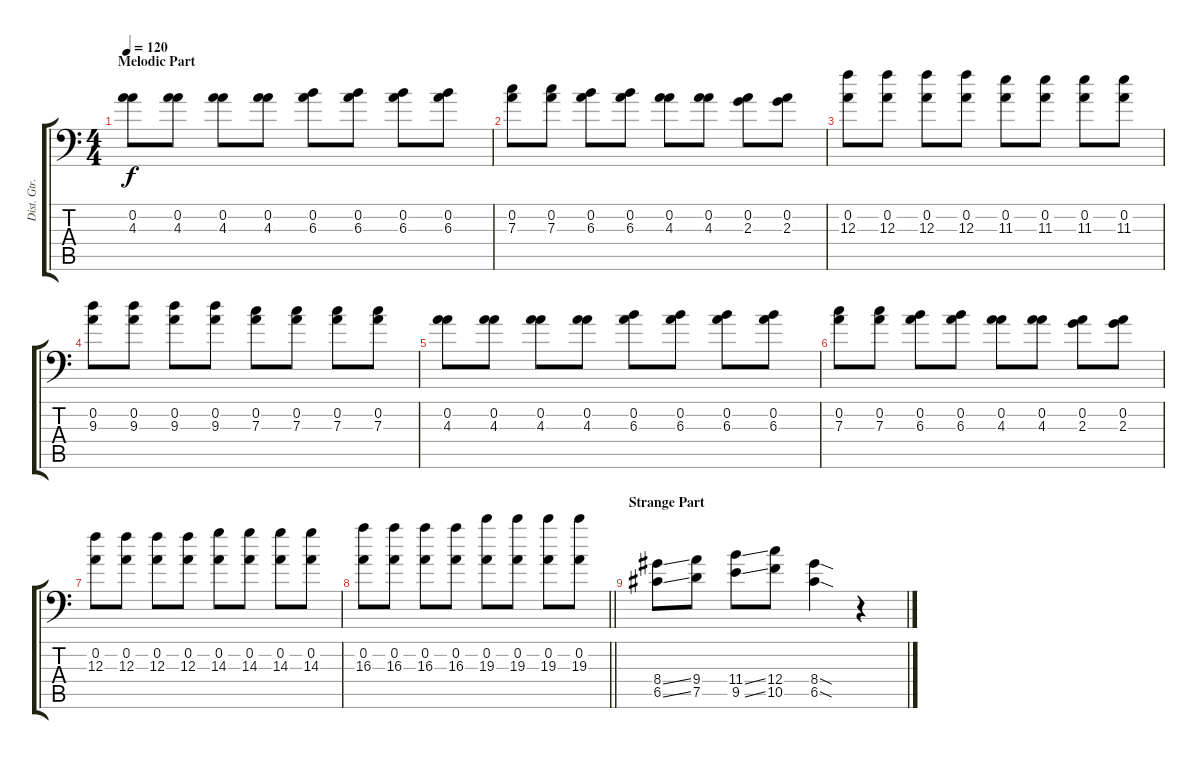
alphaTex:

\track ("Dist. Gtr. 1" "Dist. Gtr.") {instrument distortionguitar}
\staff {score tabs}
\tuning (D4 A3 F3 C3 G2 A1) {hide}
\ts (4 4)
\section ("" "Melodic Part")
\tempo 120
\clef f4
\ks c
(0.2 4.3).8{dy f} (0.2 4.3).8 (0.2 4.3).8 (0.2 4.3).8 (0.2 6.3).8 (0.2 6.3).8 (0.2 6.3).8 (0.2 6.3).8 |
(0.2 7.3).8 (0.2 7.3).8 (0.2 6.3).8 (0.2 6.3).8 (0.2 4.3).8 (0.2 4.3).8 (0.2 2.3).8 (0.2 2.3).8 |
(0.2 12.3).8 (0.2 12.3).8 (0.2 12.3).8 (0.2 12.3).8 (0.2 11.3).8 (0.2 11.3).8 (0.2 11.3).8 (0.2 11.3).8 |
(0.2 9.3).8 (0.2 9.3).8 (0.2 9.3).8 (0.2 9.3).8 (0.2 7.3).8 (0.2 7.3).8 (0.2 7.3).8 (0.2 7.3).8 |
(0.2 4.3).8 (0.2 4.3).8 (0.2 4.3).8 (0.2 4.3).8 (0.2 6.3).8 (0.2 6.3).8 (0.2 6.3).8 (0.2 6.3).8 |
(0.2 7.3).8 (0.2 7.3).8 (0.2 6.3).8 (0.2 6.3).8 (0.2 4.3).8 (0.2 4.3).8 (0.2 2.3).8 (0.2 2.3).8 |
(0.2 12.3).8 (0.2 12.3).8 (0.2 12.3).8 (0.2 12.3).8 (0.2 14.3).8 (0.2 14.3).8 (0.2 14.3).8 (0.2 14.3).8 |
\barLineRight lightlight
(0.2 16.3).8 (0.2 16.3).8 (0.2 16.3).8 (0.2 16.3).8 (0.2 19.3).8 (0.2 19.3).8 (0.2 19.3).8 (0.2 19.3).8 |
\section ("" "Strange Part")
(8.4{ss} 6.5{ss}).8 (9.4 7.5).8 (11.4{ss} 9.5{ss}).8 (12.4 10.5).8 (8.4{sod} 6.5{sod}).4 r.4
